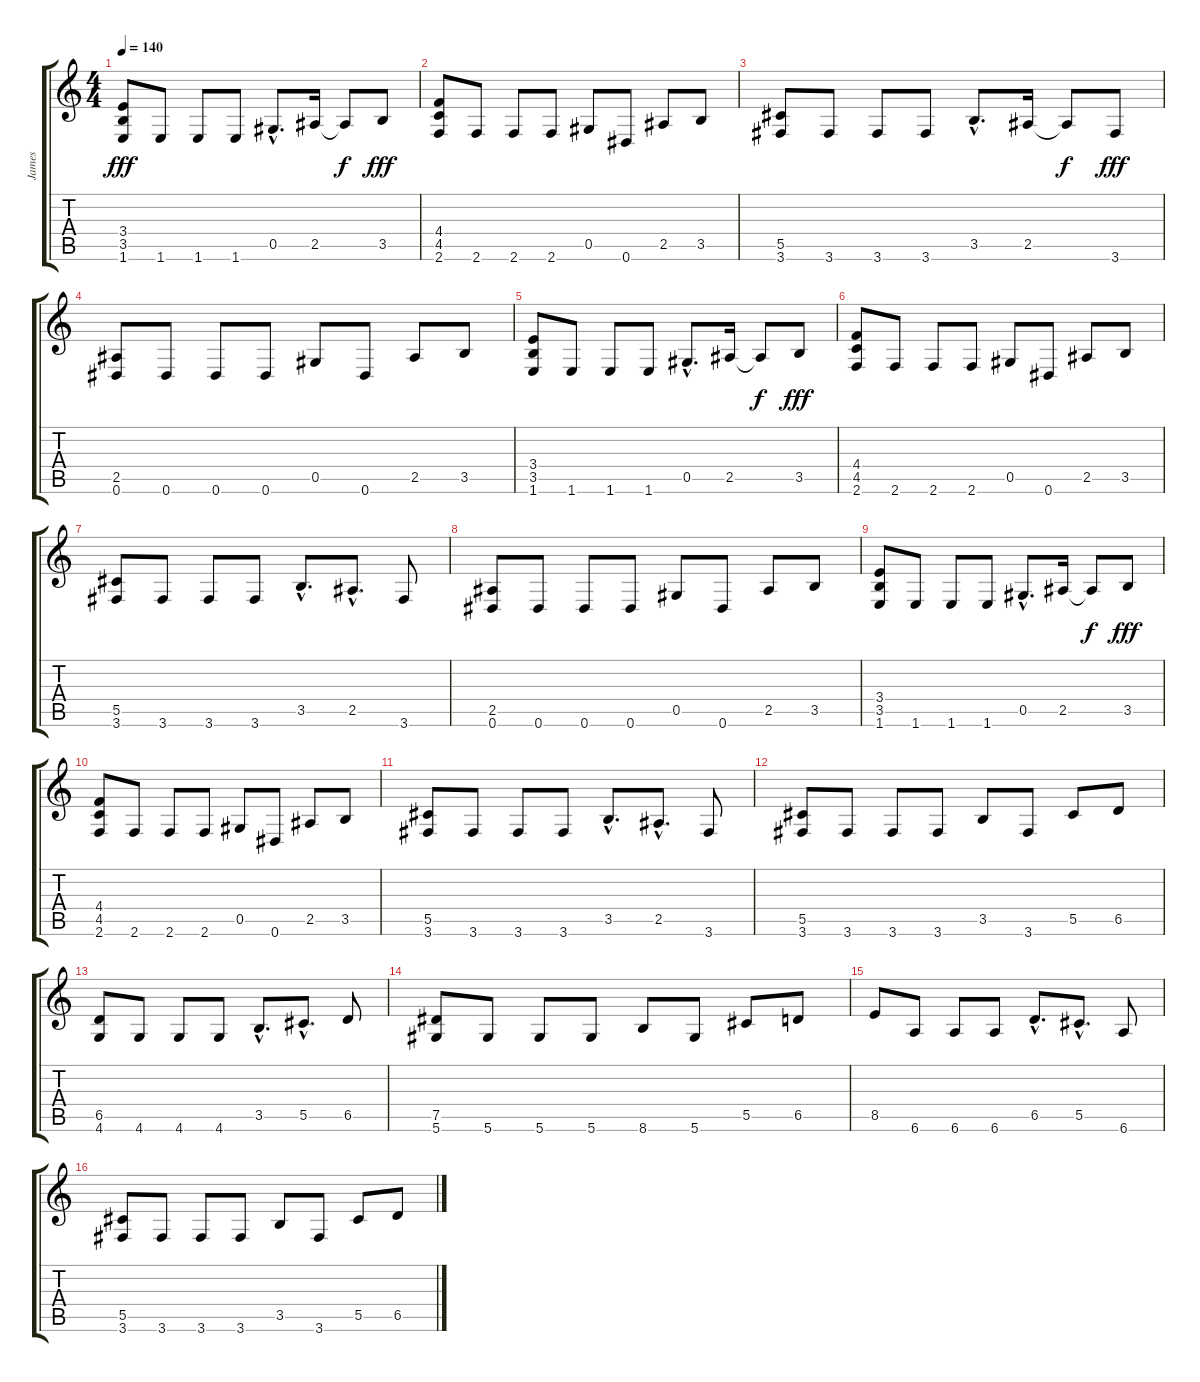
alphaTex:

\track ("James" "James") {instrument overdrivenguitar}
\staff {score tabs}
\tuning (Eb4 Bb3 Gb3 Db3 Ab2 Eb2) {hide}
\ts (4 4)
\tempo 140
\clef g2
\ks c
(3.4 3.5 1.6).8{dy fff} 1.6.8 1.6.8 1.6.8 0.5{hac}.8{d} 2.5.16 2.5{t}.8{dy f} 3.5.8{dy fff} |
(4.4 4.5 2.6).8 2.6.8 2.6.8 2.6.8 0.5.8 0.6.8 2.5.8 3.5.8 |
(5.5 3.6).8 3.6.8 3.6.8 3.6.8 3.5{hac}.8{d} 2.5.16 2.5{t}.8{dy f} 3.6.8{dy fff} |
(2.5 0.6).8 0.6.8 0.6.8 0.6.8 0.5.8 0.6.8 2.5.8 3.5.8 |
(3.4 3.5 1.6).8 1.6.8 1.6.8 1.6.8 0.5{hac}.8{d} 2.5.16 2.5{t}.8{dy f} 3.5.8{dy fff} |
(4.4 4.5 2.6).8 2.6.8 2.6.8 2.6.8 0.5.8 0.6.8 2.5.8 3.5.8 |
(5.5 3.6).8 3.6.8 3.6.8 3.6.8 3.5{hac}.8{d} 2.5{hac}.8{d} 3.6.8 |
(2.5 0.6).8 0.6.8 0.6.8 0.6.8 0.5.8 0.6.8 2.5.8 3.5.8 |
(3.4 3.5 1.6).8 1.6.8 1.6.8 1.6.8 0.5{hac}.8{d} 2.5.16 2.5{t}.8{dy f} 3.5.8{dy fff} |
(4.4 4.5 2.6).8 2.6.8 2.6.8 2.6.8 0.5.8 0.6.8 2.5.8 3.5.8 |
(5.5 3.6).8 3.6.8 3.6.8 3.6.8 3.5{hac}.8{d} 2.5{hac}.8{d} 3.6.8 |
(5.5 3.6).8 3.6.8 3.6.8 3.6.8 3.5.8 3.6.8 5.5.8 6.5.8 |
(6.5 4.6).8 4.6.8 4.6.8 4.6.8 3.5{hac}.8{d} 5.5{hac}.8{d} 6.5.8 |
(7.5 5.6).8 5.6.8 5.6.8 5.6.8 8.6.8 5.6.8 5.5.8 6.5.8 |
8.5.8 6.6.8 6.6.8 6.6.8 6.5{hac}.8{d} 5.5{hac}.8{d} 6.6.8 |
(5.5 3.6).8 3.6.8 3.6.8 3.6.8 3.5.8 3.6.8 5.5.8 6.5.8
